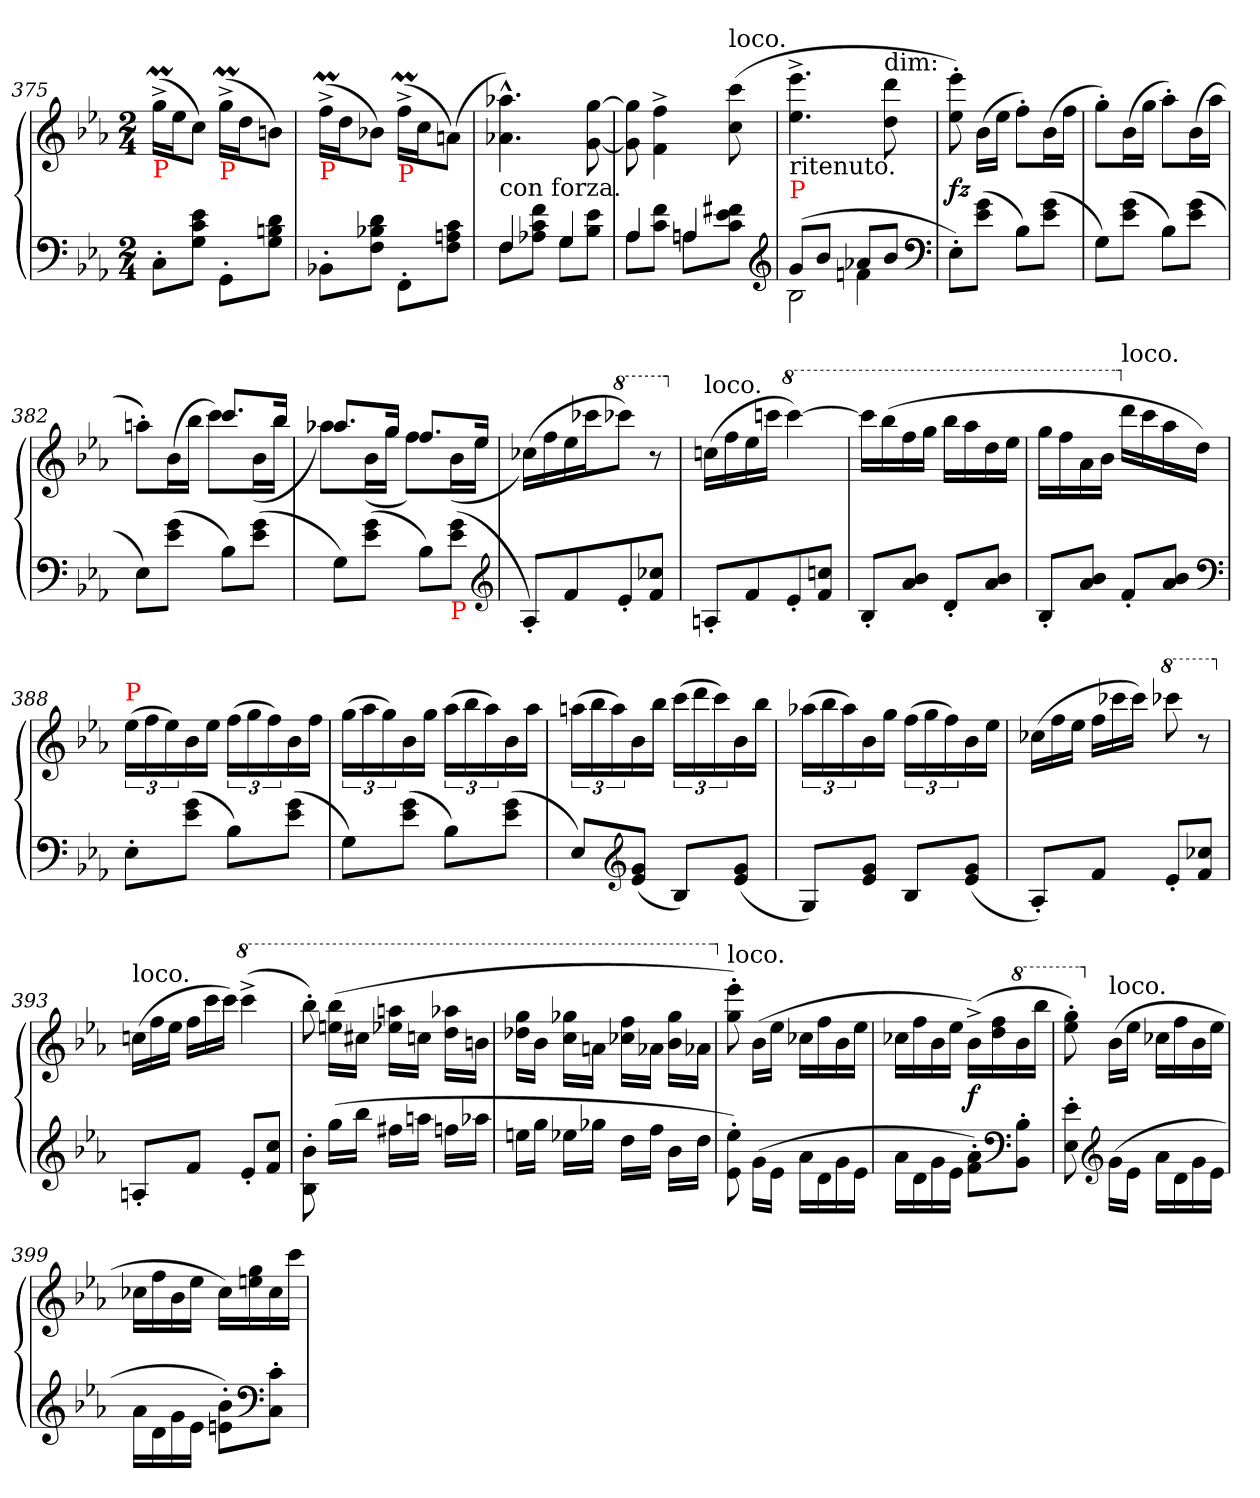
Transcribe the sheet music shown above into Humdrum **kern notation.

**kern	**kern	**dynam
*part1	*part1	*part1
*staff2	*staff1	*staff1/2
*clefF4	*clefG2	*
*k[b-e-a-]	*k[b-e-a-]	*
*M2/4	*M2/4	*
=375	=375	=375
!	!LO:TX:b:color=red:t=P	!
8C'>L	(>16ggm^<LL	.
.	16ee-J	.
8e- 8c 8GJ	8ccJ)	.
!	!LO:TX:b:color=red:t=P	!
8GG'>L	(>16ggm^<LL	.
.	16ddJ	.
8d 8Bn 8GJ	8bnJ)	.
=376	=376	=376
!	!LO:TX:b:color=red:t=P	!
8BB-X'>L	(>16ffM^<LL	.
.	16ddJ	.
8d 8B-X 8FJ	8b-XJ)	.
!	!LO:TX:b:color=red:t=P	!
8FF'>\L	(>16ffM^<LL	.
.	16ccJ	.
8c 8An 8FJ	(>8anJ)	.
=377	=377	=377
*^	*	*
!	!	!LO:TX:b:t=con forza.	!
4F	8FL	4.aa-X^^> 4.a-X^^>)	.
.	8f 8c 8A-XJ	.	.
4G	8GL	.	.
.	8e- 8B-J	[8gg [8g	.
=378	=378	=378	=378
4A-	8A-L	8gg] 8g]	.
.	8f 8cJ	4ff^> 4f^>	.
4An	8AnL	.	.
!	!	!LO:TX:a:t=loco.	!
.	8f#X 8e- 8cJ	(>8ccc 8cc	.
*clefG2	*	*	*
=379	=379	=379	=379
!	!	!LO:TX:b:t=ritenuto.	!
!	!	!LO:TX:b:color=red:t=P	!
!	!LO:N:vis=2	!	!
(>8gL	4B-\	4.eee-^< 4.ee-^<	.
8b-J	.	.	.
8a-XL	4fn	.	.
!	!	!LO:TX:t=dim&colon;	!
8b-J	.	8ddd 8dd	.
*v	*v	*	*
*clefF4	*	*
=380	=380	=380
8E-'>L)	8eee-'> 8ee-'>)	fz
(>8g 8e-J	(>16b-LL	.
.	16ee-JJ	.
8B-L)	8ff'>L)	.
(>8g 8e-J	(>16b-L	.
.	16ffJJ	.
=381	=381	=381
8GL)	8gg'>L)	.
(>8g 8e-J	(>16b-L	.
.	16ggJJ	.
8B-L)	8aa-'>L)	.
(>8g 8e-J	(>16b-L	.
.	16aa-JJ	.
=382	=382	=382
*	*^	*
8E-L)	4ryy	8aan'>L)	.
(>8g 8e-J	.	(>16b-L	.
.	.	16bb-JJ	.
8B-L)	8.cccL	8cccL)	.
(>8g 8e-J	.	(>16b-L	.
.	16bb-Jk	16bb-JJ	.
=383	=383	=383	=383
8GL)	8.aa-XL	8aa-XL)	.
(>8g 8e-J	.	(>16b-L	.
.	16ggJk	16ggJJ	.
8B-L)	8.ffL	8ffL)	.
!LO:TX:b:color=red:t=P	!	!	!
(>8g 8e-J	.	(>16b-L	.
.	16ee-Jk	16ee-JJ	.
*	*v	*v	*
*clefG2	*	*
=384	=384	=384
8A-'<L)	(>16cc-XLL)	.
.	16ff	.
8f	16ee-	.
.	16ccc-XJ	.
*	*8va	*
8e-'<	8cccc-XJ)	.
8cc-X 8fJ	8r	.
=385	=385	=385
*	*X8va	*
!	!LO:TX:a:t=loco.	!
8An'<L	(>16ccnLL	.
.	16ff	.
8f	16ee-	.
.	16cccnJJ	.
*	*8va	*
8e-'<	[4cccc)	.
8ccn 8fJ	.	.
=386	=386	=386
8B-'<L	16ccccLL]	.
.	(>16bbb-	.
8b- 8a-J	16fff	.
.	16gggJJ	.
8d'<L	16bbb-LL	.
.	16aaa-	.
8b- 8a-J	16ddd	.
.	16eee-JJ	.
=387	=387	=387
8B-'<L	16gggLL	.
.	16fff	.
8b- 8a-J	16aa-	.
.	16bb-JJ	.
*	*X8va	*
!	!LO:TX:a:t=loco.	!
8f'<L	16dddLL	.
.	16ccc	.
8b- 8a-J	16aa-	.
.	16ddJJ)	.
*clefF4	*	*
=388	=388	=388
!	!LO:TX:a:color=red:t=P	!
8E-'>L	(>24ee-LL	.
.	24ff	.
.	24ee-)	.
(>8g 8e-J	16b-	.
.	16ee-JJ	.
8B-L)	(>24ffLL	.
.	24gg	.
.	24ff)	.
(>8g 8e-J	16b-	.
.	16ffJJ	.
=389	=389	=389
8GL)	(>24ggLL	.
.	24aa-	.
.	24gg)	.
(>8g 8e-J	16b-	.
.	16ggJJ	.
8B-L)	(>24aa-LL	.
.	24bb-	.
.	24aa-)	.
(>8g 8e-J	16b-	.
.	16aa-JJ	.
=390	=390	=390
8E-L)	(>24aanLL	.
.	24bb-	.
.	24aa)	.
*clefG2	*	*
(<8g 8e-J	16b-	.
.	16bb-JJ	.
8B-L)	(>24cccLL	.
.	24ddd	.
.	24ccc)	.
(<8g 8e-J	16b-	.
.	16bb-JJ	.
=391	=391	=391
8GL)	(>24aa-XLL	.
.	24bb-	.
.	24aa-)	.
8g 8e-J	16b-	.
.	16ggJJ	.
8B-L	(>24ffLL	.
.	24gg	.
.	24ff)	.
(<8g 8e-J	16b-	.
.	16ee-JJ	.
=392	=392	=392
*	*Xtuplet	*
8A-'<L)	(24cc-XLL	.
.	24ff	.
.	24ee-JJ	.
8fJ	24ffLL	.
.	24ccc-X	.
.	24ccc-JJ)	.
*	*8va	*
8e-'<L	8cccc-X	.
8cc-X 8fJ	8r	.
=393	=393	=393
*	*X8va	*
!	!LO:TX:a:t=loco.	!
8An'<L	(24ccnLL	.
.	24ff	.
.	24ee-JJ	.
8fJ	24ffLL	.
.	24ccc	.
.	24cccJJ)	.
*	*8va	*
8e-'<L	(>4cccc^<	.
8cc 8fJ	.	.
=394	=394	=394
8b-'>\ 8B-'>\	8bbb-'>)	.
(>16ggLL	(>16bbb- 16eeenLL	.
16bb-JJ	16ccc#XJJ	.
16ff#XLL	16aaan 16eee-XLL	.
16aanJJ	16cccnJJ	.
16ffnLL	16aaa-X 16dddLL	.
16aa-XJJ	16bbnJJ	.
=395	=395	=395
16eenLL	16ggg 16ddd-XLL	.
16ggJJ	16bb-JJ	.
16ee-XLL	16ggg-X 16cccLL	.
16gg-XJJ	16aanJJ	.
16ddLL	16fff 16ccc-XLL	.
16ffJJ	16aa-XJJ	.
16b-LL	16ggg- 16bb-LL	.
16ddJJ	16aa-XJJ	.
=396	=396	=396
*	*X8va	*
!	!LO:TX:a:t=loco.	!
8ee-'>\ 8e-'>\)	8eee-'> 8gg'>)	.
(>16g\LL	(>16b-LL	.
16e-JJ	16ee-JJ	.
16a-\LL	16cc-XLL	.
16d	16ff	.
16g	16b-	.
16e-JJ	16ee-JJ	.
=397	=397	=397
16a-\LL	16cc-XLL	.
16d	16ff	.
16g	16b-	.
16e-JJ	16ee-JJ	.
8a-'>\ 8f'>\L)	(>16b-^>LL)	f
.	16ff 16dd	.
*clefF4	*	*
*	*8va	*
8B-'> 8BB-'>J	16bb-	.
.	16bbb-JJ	.
=398	=398	=398
8e-'> 8E-'>	8ggg'> 8eee-'>)	.
*clefG2	*	*
*	*X8va	*
!	!LO:TX:a:t=loco.	!
(>16g\LL	(>16b-LL	.
16e-JJ	16ee-JJ	.
16a-\LL	16cc-XLL	.
16d	16ff	.
16g	16b-	.
16e-JJ	16ee-JJ	.
=399	=399	=399
16a-\LL	16cc-XLL	.
16d	16ff	.
16g	16b-	.
16e-JJ	16ee-JJ	.
8b-'>\ 8en'>\L)	16cc-LL)	.
.	16gg 16een	.
*clefF4	*	*
8c'> 8C'>J	16cc-	.
.	16cccJJ	.
=	=	=
*-	*-	*-
